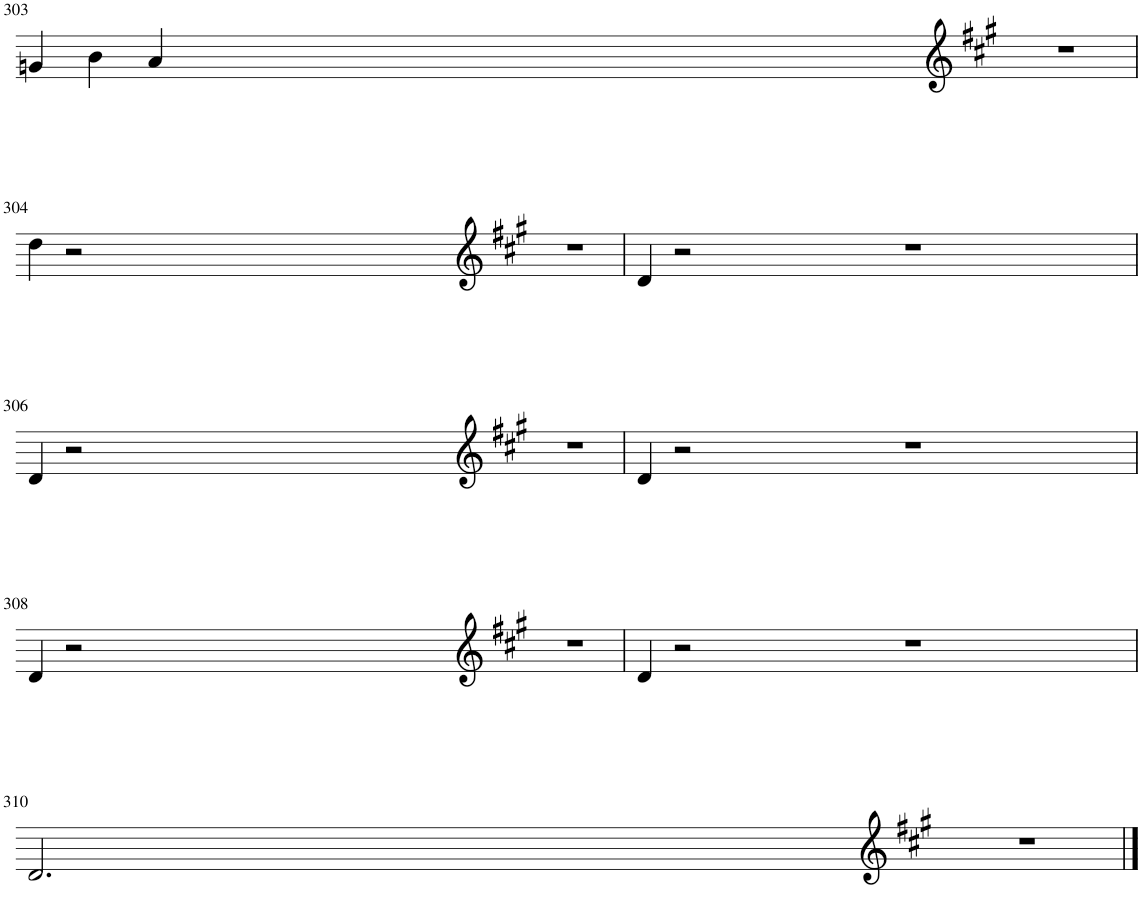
**kern
*part1
*staff1
*I"Voice
*I'V
!!LO:PB:g=z
*clefG2
*k[f#c#g#]
*M3/4
=303
4gn/
4b\
4a/
0.ryy
2.r
!!LO:LB:g=z
=304
4dd\
2r
0.ryy
2.r
=305
4d/
2r
0.ryy
2.r
!!LO:LB:g=z
=306
4d/
2r
0.ryy
2.r
=307
4d/
2r
0.ryy
2.r
!!LO:LB:g=z
=308
4d/
2r
0.ryy
2.r
=309
4d/
2r
0.ryy
2.r
!!LO:LB:g=z
=310
2.d/
0.ryy
2.r
==
*-
